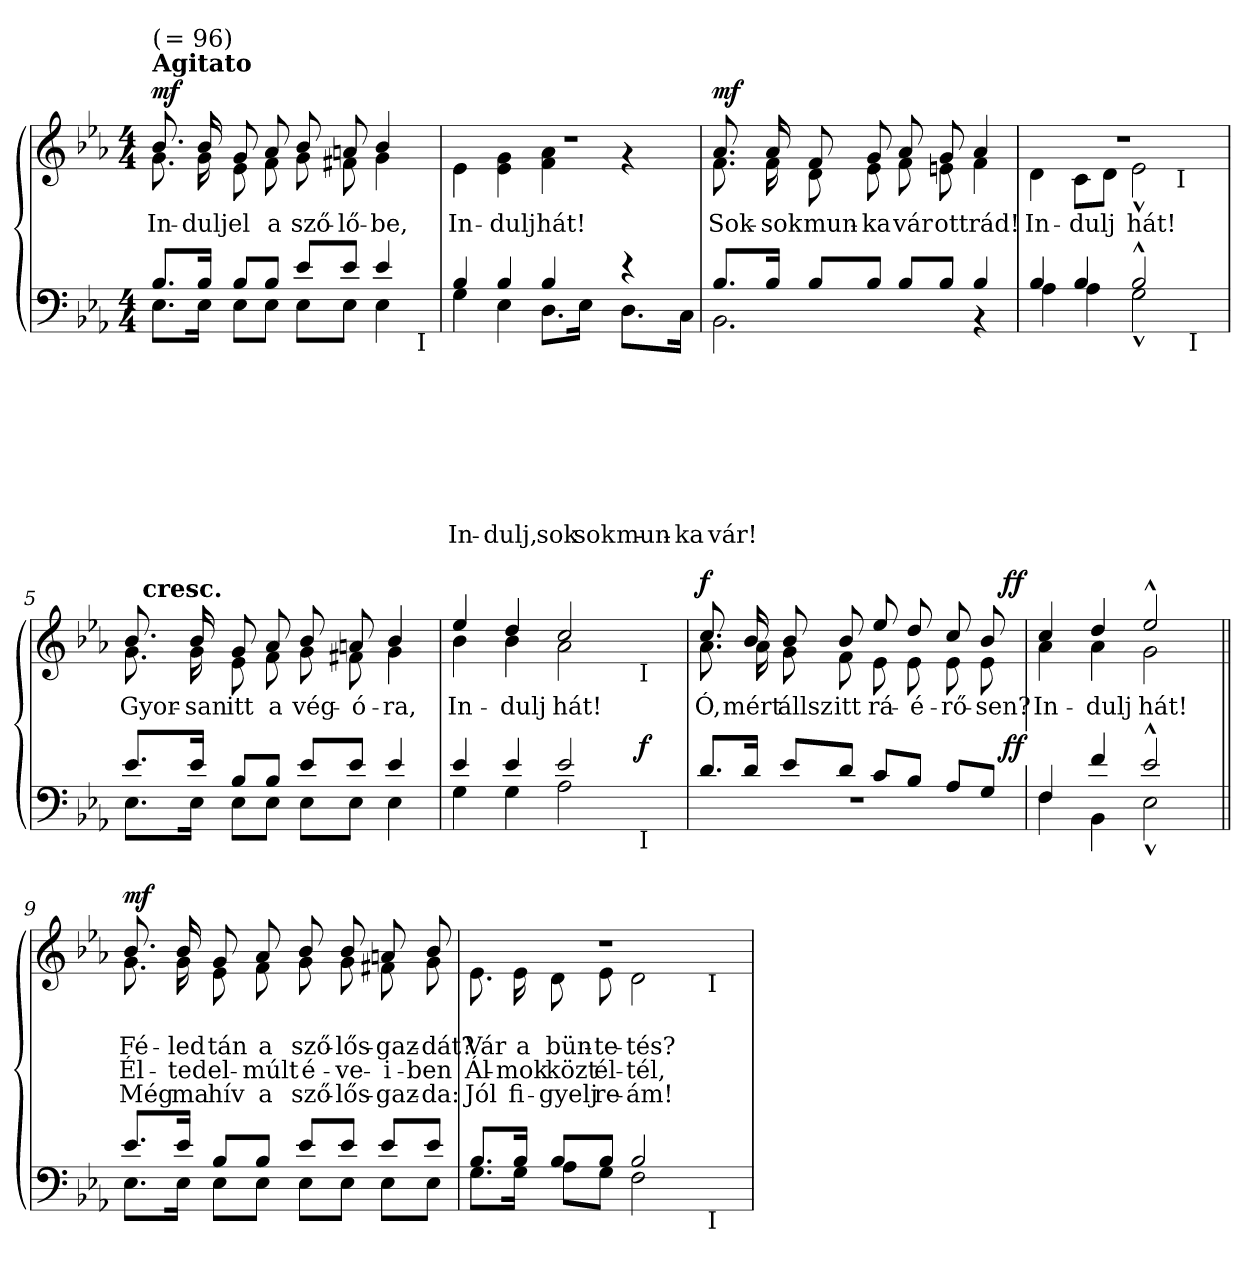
**kern	**text	**text	**text	**text	**text	**text	**text	**text	**dynam	**kern	**text	**text	**text	**text	**dynam
*part2	*part2	*part2	*part2	*part2	*part2	*part2	*part2	*part2	*part2	*part1	*part1	*part1	*part1	*part1	*part1
*staff2	*staff2	*staff2	*staff2	*staff2	*staff2	*staff2	*staff2	*staff2	*staff2	*staff1	*staff1	*staff1	*staff1	*staff1	*staff1
*clefF4	*	*	*	*	*	*	*	*	*	*clefG2	*	*	*	*	*
*k[b-e-a-]	*	*	*	*	*	*	*	*	*	*k[b-e-a-]	*	*	*	*	*
*E-:	*	*	*	*	*	*	*	*	*	*E-:	*	*	*	*	*
*M4/4	*	*	*	*	*	*	*	*	*	*M4/4	*	*	*	*	*
=1	=1	=1	=1	=1	=1	=1	=1	=1	=1	=1	=1	=1	=1	=1	=1
*^	*	*	*	*	*	*	*	*	*	*^	*	*	*	*	*
!	!	!	!	!	!	!	!	!	!	!	!LO:TX:a:B:t=Agitato	!	!	!	!	!	!
!	!	!	!	!	!	!	!	!	!	!	!LO:TX:a:t=(	!	!	!	!	!	!
!	!	!	!	!	!	!	!	!	!	!	!	!	!LO:LY:b	!	!	!	!LO:DY:b
*	*^	*	*	*	*	*	*	*	*	*	*	*^	*	*	*	*	*
8.B-/L	8.E-\L	2ryy	.	.	.	.	.	.	.	.	.	8.b-/	8.g\	32ryy	In-	.	.	.	mf
!	!	!	!	!	!	!	!	!	!	!	!	!	!	!LO:TX:a:t== 96)	!	!	!	!	!
.	.	.	.	.	.	.	.	.	.	.	.	.	.	2ryy	.	.	.	.	.
!	!	!	!	!	!	!	!	!	!	!	!	!	!	!	!LO:LY:b	!	!	!	!
16B-/Jk	16E-\Jk	.	.	.	.	.	.	.	.	.	.	16b-/	16g\	.	-dulj	.	.	.	.
!	!	!	!	!	!	!	!	!	!	!	!	!	!	!	!LO:LY:b	!	!	!	!
8B-/L	8E-\L	.	.	.	.	.	.	.	.	.	.	8g/	8e-\	.	el	.	.	.	.
!	!	!	!	!	!	!	!	!	!	!	!	!	!	!	!LO:LY:b	!	!	!	!
8B-/J	8E-\J	.	.	.	.	.	.	.	.	.	.	8a-/	8f\	.	a	.	.	.	.
!	!	!	!	!	!	!	!	!	!	!	!	!	!	!	!LO:LY:b	!	!	!	!
8e-/L	8E-\L	4ryy	.	.	.	.	.	.	.	.	.	8b-/	8g\	.	sző-	.	.	.	.
.	.	.	.	.	.	.	.	.	.	.	.	.	.	4...ryy	.	.	.	.	.
!	!	!	!	!	!	!	!	!	!	!	!	!	!	!	!LO:LY:b	!	!	!	!
8e-/J	8E-\J	.	.	.	.	.	.	.	.	.	.	8an/	8f#X\	.	-lő-	.	.	.	.
!	!	!	!	!	!	!	!	!	!	!	!	!	!	!	!LO:LY:b	!	!	!	!
4e-/	4E-\	8ryy	.	.	.	.	.	.	.	.	.	4b-/	4g\	.	-be,	.	.	.	.
.	.	32ryy	.	.	.	.	.	.	.	.	.	.	.	.	.	.	.	.	.
!	!	!LO:TX:b:t=I	!	!	!	!	!	!	!	!	!	!	!	!	!	!	!	!	!
.	.	16.ryy	.	.	.	.	.	.	.	.	.	.	.	.	.	.	.	.	.
*	*v	*v	*	*	*	*	*	*	*	*	*	*	*	*	*	*	*	*	*
*	*	*	*	*	*	*	*	*	*	*	*v	*v	*v	*	*	*	*	*
=2	=2	=2	=2	=2	=2	=2	=2	=2	=2	=2	=2	=2	=2	=2	=2	=2
*	*^	*	*	*	*	*	*	*	*	*	*^	*	*	*	*	*
*	*	*	*	*	*	*	*	*	*	*	*	*	*^	*	*	*	*	*
!	!	!	!	!	!	!	!	!	!	!LO:LY:b	!	!	!	!	!	!	!	!	!
*	*v	*v	*	*	*	*	*	*	*	*	*	*	*	*	*	*	*	*	*
*	*	*	*	*	*	*	*	*	*	*	*	*v	*v	*	*	*	*	*
*	*^	*	*	*	*	*	*	*	*	*	*	*^	*	*	*	*	*
!	!	!	!	!	!	!	!	!	!	!	!	!	!	!	!LO:LY:b	!	!	!	!
*	*v	*v	*	*	*	*	*	*	*	*	*	*	*	*	*	*	*	*	*
*	*	*	*	*	*	*	*	*	*	*	*	*v	*v	*	*	*	*	*
4B-/	4G\	.	.	.	.	.	.	.	In-	.	1rdd	4e-\	In-	.	.	.	.
!	!	!	!	!	!	!	!	!	!LO:LY:b	!	!	!	!	!	!	!	!
!	!	!	!	!	!	!	!	!	!	!	!	!	!LO:LY:b	!	!	!	!
4B-/	4E-\	.	.	.	.	.	.	.	-dulj,	.	.	4e-\ 4g\	-dulj	.	.	.	.
!	!	!	!	!	!	!	!	!	!LO:LY:b	!	!	!	!	!	!	!	!
!	!	!	!	!	!	!	!	!	!	!	!	!	!LO:LY:b	!	!	!	!
4B-/	8.D\L	.	.	.	.	.	.	.	sok-	.	.	4f\ 4a-\	hát!	.	.	.	.
!	!	!	!	!	!	!	!	!	!LO:LY:b	!	!	!	!	!	!	!	!
.	16E-\Jk	.	.	.	.	.	.	.	-sok	.	.	.	.	.	.	.	.
!	!	!	!	!	!	!	!	!	!LO:LY:b	!	!	!	!	!	!	!	!
4re	8.D\L	.	.	.	.	.	.	.	mun-	.	.	4rf	.	.	.	.	.
!	!	!	!	!	!	!	!	!	!LO:LY:b	!	!	!	!	!	!	!	!
.	16C\Jk	.	.	.	.	.	.	.	-ka	.	.	.	.	.	.	.	.
!!LO:LB:g=z	!!
=3	=3	=3	=3	=3	=3	=3	=3	=3	=3	=3	=3	=3	=3	=3	=3	=3	=3
!	!	!	!	!	!	!	!	!	!LO:LY:b	!	!	!	!	!	!	!	!
!	!	!	!	!	!	!	!	!	!	!	!	!	!LO:LY:b	!	!	!	!LO:DY:a
8.B-/L	2.BB-\	.	.	.	.	.	.	.	vár!	.	8.a-/	8.f\	Sok-	.	.	.	mf
!	!	!	!	!	!	!	!	!	!	!	!	!	!LO:LY:b	!	!	!	!
16B-/Jk	.	.	.	.	.	.	.	.	.	.	16a-/	16f\	-sok	.	.	.	.
!	!	!	!	!	!	!	!	!	!	!	!	!	!LO:LY:b	!	!	!	!
8B-/L	.	.	.	.	.	.	.	.	.	.	8f/	8d\	mun-	.	.	.	.
!	!	!	!	!	!	!	!	!	!	!	!	!	!LO:LY:b	!	!	!	!
8B-/J	.	.	.	.	.	.	.	.	.	.	8g/	8e-\	-ka	.	.	.	.
!	!	!	!	!	!	!	!	!	!	!	!	!	!LO:LY:b	!	!	!	!
8B-/L	.	.	.	.	.	.	.	.	.	.	8a-/	8f\	vár	.	.	.	.
!	!	!	!	!	!	!	!	!	!	!	!	!	!LO:LY:b	!	!	!	!
8B-/J	.	.	.	.	.	.	.	.	.	.	8g/	8en\	ott	.	.	.	.
!	!	!	!	!	!	!	!	!	!	!	!	!	!LO:LY:b	!	!	!	!
4B-/	4rAA	.	.	.	.	.	.	.	.	.	4a-/	4f\	rád!	.	.	.	.
=4	=4	=4	=4	=4	=4	=4	=4	=4	=4	=4	=4	=4	=4	=4	=4	=4	=4
!	!	!	!	!	!	!	!	!	!	!	!	!	!LO:LY:b	!	!	!	!
*	*^	*	*	*	*	*	*	*	*	*	*	*^	*	*	*	*	*
4B-/	4A-\	2ryy	.	.	.	.	.	.	.	.	.	1r	4d\	2.ryy	In-	.	.	.	.
!	!	!	!	!	!	!	!	!	!	!	!	!	!	!	!LO:LY:b	!	!	!	!
4B-/	4A-\	.	.	.	.	.	.	.	.	.	.	.	8c\L	.	-dulj	.	.	.	.
.	.	.	.	.	.	.	.	.	.	.	.	.	8d\J	.	.	.	.	.	.
!	!	!	!	!	!	!	!	!	!	!	!	!	!	!	!LO:LY:b	!	!	!	!
2B-^^>/	2G^^<\	4ryy	.	.	.	.	.	.	.	.	.	.	2e-^^<\	.	hát!	.	.	.	.
!	!	!	!	!	!	!	!	!	!	!	!	!	!	!LO:TX:b:t=I	!	!	!	!	!
.	.	32ryy	.	.	.	.	.	.	.	.	.	.	.	4ryy	.	.	.	.	.
!	!	!LO:TX:b:t=I	!	!	!	!	!	!	!	!	!	!	!	!	!	!	!	!	!
.	.	8..ryy	.	.	.	.	.	.	.	.	.	.	.	.	.	.	.	.	.
*	*v	*v	*	*	*	*	*	*	*	*	*	*	*	*	*	*	*	*	*
=5	=5	=5	=5	=5	=5	=5	=5	=5	=5	=5	=5	=5	=5	=5	=5	=5	=5	=5
*	*^	*	*	*	*	*	*	*	*	*	*	*	*	*	*	*	*	*
!	!	!	!	!	!	!	!	!	!	!	!	!	!	!	!LO:LY:b	!	!	!	!
*	*v	*v	*	*	*	*	*	*	*	*	*	*	*	*	*	*	*	*	*
8.e-/L	8.E-\L	.	.	.	.	.	.	.	.	.	8.b-/	8.g\	32ryy	Gyor-	.	.	.	.
!	!	!	!	!	!	!	!	!	!	!	!	!	!LO:TX:a:B:t=cresc.	!	!	!	!	!
.	.	.	.	.	.	.	.	.	.	.	.	.	2ryy	.	.	.	.	.
!	!	!	!	!	!	!	!	!	!	!	!	!	!	!LO:LY:b	!	!	!	!
16e-/Jk	16E-\Jk	.	.	.	.	.	.	.	.	.	16b-/	16g\	.	-san	.	.	.	.
!	!	!	!	!	!	!	!	!	!	!	!	!	!	!LO:LY:b	!	!	!	!
8B-/L	8E-\L	.	.	.	.	.	.	.	.	.	8g/	8e-\	.	itt	.	.	.	.
!	!	!	!	!	!	!	!	!	!	!	!	!	!	!LO:LY:b	!	!	!	!
8B-/J	8E-\J	.	.	.	.	.	.	.	.	.	8a-/	8f\	.	a	.	.	.	.
!	!	!	!	!	!	!	!	!	!	!	!	!	!	!LO:LY:b	!	!	!	!
8e-/L	8E-\L	.	.	.	.	.	.	.	.	.	8b-/	8g\	.	vég-	.	.	.	.
.	.	.	.	.	.	.	.	.	.	.	.	.	4...ryy	.	.	.	.	.
!	!	!	!	!	!	!	!	!	!	!	!	!	!	!LO:LY:b	!	!	!	!
8e-/J	8E-\J	.	.	.	.	.	.	.	.	.	8an/	8f#X\	.	-ó-	.	.	.	.
!	!	!	!	!	!	!	!	!	!	!	!	!	!	!LO:LY:b	!	!	!	!
4e-/	4E-\	.	.	.	.	.	.	.	.	.	4b-/	4g\	.	-ra,	.	.	.	.
!!LO:LB:g=z	!!	!!
=6	=6	=6	=6	=6	=6	=6	=6	=6	=6	=6	=6	=6	=6	=6	=6	=6	=6	=6
!	!	!	!	!	!	!	!	!	!	!	!	!	!	!LO:LY:b	!	!	!	!
*	*^	*	*	*	*	*	*	*	*	*	*	*	*	*	*	*	*	*
4e-/	4G\	2ryy	.	.	.	.	.	.	.	.	.	4ee-/	4b-\	2ryy	In-	.	.	.	.
!	!	!	!	!	!	!	!	!	!	!	!	!	!	!	!LO:LY:b	!	!	!	!
4e-/	4G\	.	.	.	.	.	.	.	.	.	.	4dd/	4b-\	.	-dulj	.	.	.	.
!	!	!	!	!	!	!	!	!	!	!	!	!	!	!	!LO:LY:b	!	!	!	!
2e-/	2A-\	4ryy	.	.	.	.	.	.	.	.	.	2cc/	2a-\	4ryy	hát!	.	.	.	.
.	.	16.ryy	.	.	.	.	.	.	.	.	.	.	.	16.ryy	.	.	.	.	.
!	!	!	!	!	!	!	!	!	!	!	!	!	!	!LO:TX:b:t=I	!	!	!	!	!
!	!	!LO:TX:b:t=I	!	!	!	!	!	!	!	!	!	!	!	!	!	!	!	!	!
!	!	!	!	!	!	!	!	!	!	!	!LO:DY:a	!	!	!	!	!	!	!	!
.	.	8ryy	.	.	.	.	.	.	.	.	f	.	.	8ryy	.	.	.	.	.
.	.	32ryy	.	.	.	.	.	.	.	.	.	.	.	32ryy	.	.	.	.	.
=7	=7	=7	=7	=7	=7	=7	=7	=7	=7	=7	=7	=7	=7	=7	=7	=7	=7	=7	=7
!	!	!	!	!	!	!	!	!	!	!	!	!	!	!	!LO:LY:b	!	!	!	!LO:DY:a
8.d/L	1r	2...ryy	.	.	.	.	.	.	.	.	.	8.cc/	8.a-\	2...ryy	Ó,	.	.	.	f
!	!	!	!	!	!	!	!	!	!	!	!	!	!	!	!LO:LY:b	!	!	!	!
16d/Jk	.	.	.	.	.	.	.	.	.	.	.	16b-/	16a-\	.	mért	.	.	.	.
!	!	!	!	!	!	!	!	!	!	!	!	!	!	!	!LO:LY:b	!	!	!	!
8e-/L	.	.	.	.	.	.	.	.	.	.	.	8b-/	8g\	.	állsz	.	.	.	.
!	!	!	!	!	!	!	!	!	!	!	!	!	!	!	!LO:LY:b	!	!	!	!
8d/J	.	.	.	.	.	.	.	.	.	.	.	8b-/	8f\	.	itt	.	.	.	.
!	!	!	!	!	!	!	!	!	!	!	!	!	!	!	!LO:LY:b	!	!	!	!
8c/L	.	.	.	.	.	.	.	.	.	.	.	8ee-/	8e-\	.	rá-	.	.	.	.
!	!	!	!	!	!	!	!	!	!	!	!	!	!	!	!LO:LY:b	!	!	!	!
8B-/J	.	.	.	.	.	.	.	.	.	.	.	8dd/	8e-\	.	-é-	.	.	.	.
!	!	!	!	!	!	!	!	!	!	!	!	!	!	!	!LO:LY:b	!	!	!	!
8A-/L	.	.	.	.	.	.	.	.	.	.	.	8cc/	8e-\	.	-rő-	.	.	.	.
!	!	!	!	!	!	!	!	!	!	!	!	!	!	!	!LO:LY:b	!	!	!	!
8G/J	.	.	.	.	.	.	.	.	.	.	.	8b-/	8e-\	.	-sen?	.	.	.	.
!	!	!	!	!	!	!	!	!	!	!	!LO:DY:a	!	!	!	!	!	!	!	!LO:DY:a
.	.	16ryy	.	.	.	.	.	.	.	.	ff	.	.	16ryy	.	.	.	.	ff
*	*v	*v	*	*	*	*	*	*	*	*	*	*	*	*	*	*	*	*	*
*	*	*	*	*	*	*	*	*	*	*	*	*v	*v	*	*	*	*	*
=8	=8	=8	=8	=8	=8	=8	=8	=8	=8	=8	=8	=8	=8	=8	=8	=8	=8
*	*^	*	*	*	*	*	*	*	*	*	*	*^	*	*	*	*	*
!	!	!	!	!	!	!	!	!	!	!	!	!	!	!	!LO:LY:b	!	!	!	!
*	*v	*v	*	*	*	*	*	*	*	*	*	*	*	*	*	*	*	*	*
*	*	*	*	*	*	*	*	*	*	*	*	*v	*v	*	*	*	*	*
4F/	4F\	.	.	.	.	.	.	.	.	.	4cc/	4a-\	In-	.	.	.	.
!	!	!	!	!	!	!	!	!	!	!	!	!	!LO:LY:b	!	!	!	!
4f/	4BB-\	.	.	.	.	.	.	.	.	.	4dd/	4a-\	-dulj	.	.	.	.
!	!	!	!	!	!	!	!	!	!	!	!	!	!LO:LY:b	!	!	!	!
2e-^^>/	2E-^^<\	.	.	.	.	.	.	.	.	.	2ee-^^<^^>/	2g\	hát!	.	.	.	.
!!LO:LB:g=z	!!
=9||	=9||	=9||	=9||	=9||	=9||	=9||	=9||	=9||	=9||	=9||	=9||	=9||	=9||	=9||	=9||	=9||	=9||
!	!	!	!	!	!	!	!	!	!	!	!	!	!	!LO:LY:b	!LO:LY:b	!LO:LY:b	!LO:DY:a
8.e-/L	8.E-\L	.	.	.	.	.	.	.	.	.	8.b-/	8.g\	.	Fé-	Él-	Még	mf
!	!	!	!	!	!	!	!	!	!	!	!	!	!	!LO:LY:b	!LO:LY:b	!LO:LY:b	!
16e-/Jk	16E-\Jk	.	.	.	.	.	.	.	.	.	16b-/	16g\	.	-led	-ted	ma	.
!	!	!	!	!	!	!	!	!	!	!	!	!	!	!LO:LY:b	!LO:LY:b	!LO:LY:b	!
8B-/L	8E-\L	.	.	.	.	.	.	.	.	.	8g/	8e-\	.	tán	el-	hív	.
!	!	!	!	!	!	!	!	!	!	!	!	!	!	!LO:LY:b	!LO:LY:b	!LO:LY:b	!
8B-/J	8E-\J	.	.	.	.	.	.	.	.	.	8a-/	8f\	.	a	-múlt	a	.
!	!	!	!	!	!	!	!	!	!	!	!	!	!	!LO:LY:b	!LO:LY:b	!LO:LY:b	!
8e-/L	8E-\L	.	.	.	.	.	.	.	.	.	8b-/	8g\	.	sző-	é-	sző-	.
!	!	!	!	!	!	!	!	!	!	!	!	!	!	!LO:LY:b	!LO:LY:b	!LO:LY:b	!
8e-/J	8E-\J	.	.	.	.	.	.	.	.	.	8b-/	8g\	.	-lős-	-ve-	-lős-	.
!	!	!	!	!	!	!	!	!	!	!	!	!	!	!LO:LY:b	!LO:LY:b	!LO:LY:b	!
8e-/L	8E-\L	.	.	.	.	.	.	.	.	.	8an/	8f#X\	.	-gaz-	-i-	-gaz-	.
!	!	!	!	!	!	!	!	!	!	!	!	!	!	!LO:LY:b	!LO:LY:b	!LO:LY:b	!
8e-/J	8E-\J	.	.	.	.	.	.	.	.	.	8b-/	8g\	.	-dát?	-ben	-da:	.
=10	=10	=10	=10	=10	=10	=10	=10	=10	=10	=10	=10	=10	=10	=10	=10	=10	=10
!	!	!	!	!	!	!	!	!	!	!	!	!	!	!LO:LY:b	!LO:LY:b	!LO:LY:b	!
*	*^	*	*	*	*	*	*	*	*	*	*	*^	*	*	*	*	*
8.B-/L	8.G\L	2ryy	.	.	.	.	.	.	.	.	.	1r	8.e-\	2ryy	.	Vár	Ál-	Jól	.
!	!	!	!	!	!	!	!	!	!	!	!	!	!	!	!	!LO:LY:b	!LO:LY:b	!LO:LY:b	!
16B-/Jk	16G\Jk	.	.	.	.	.	.	.	.	.	.	.	16e-\	.	.	a	-mok	fi-	.
!	!	!	!	!	!	!	!	!	!	!	!	!	!	!	!	!LO:LY:b	!LO:LY:b	!LO:LY:b	!
8B-/L	8A-\L	.	.	.	.	.	.	.	.	.	.	.	8d\	.	.	bün-	közt	-gyelj	.
!	!	!	!	!	!	!	!	!	!	!	!	!	!	!	!	!LO:LY:b	!LO:LY:b	!LO:LY:b	!
8B-/J	8G\J	.	.	.	.	.	.	.	.	.	.	.	8e-\	.	.	-te-	él-	re-	.
!	!	!	!	!	!	!	!	!	!	!	!	!	!	!	!	!LO:LY:b	!LO:LY:b	!LO:LY:b	!
2B-/	2F\	4ryy	.	.	.	.	.	.	.	.	.	.	2d\	4ryy	.	-tés?	-tél,	-ám!	.
.	.	16.ryy	.	.	.	.	.	.	.	.	.	.	.	16.ryy	.	.	.	.	.
!	!	!	!	!	!	!	!	!	!	!	!	!	!	!LO:TX:b:t=I	!	!	!	!	!
!	!	!LO:TX:b:t=I	!	!	!	!	!	!	!	!	!	!	!	!	!	!	!	!	!
.	.	8ryy	.	.	.	.	.	.	.	.	.	.	.	8ryy	.	.	.	.	.
.	.	32ryy	.	.	.	.	.	.	.	.	.	.	.	32ryy	.	.	.	.	.
*v	*v	*v	*	*	*	*	*	*	*	*	*	*	*	*	*	*	*	*	*
*	*	*	*	*	*	*	*	*	*	*v	*v	*v	*	*	*	*	*
=	=	=	=	=	=	=	=	=	=	=	=	=	=	=	=
*-	*-	*-	*-	*-	*-	*-	*-	*-	*-	*-	*-	*-	*-	*-	*-
